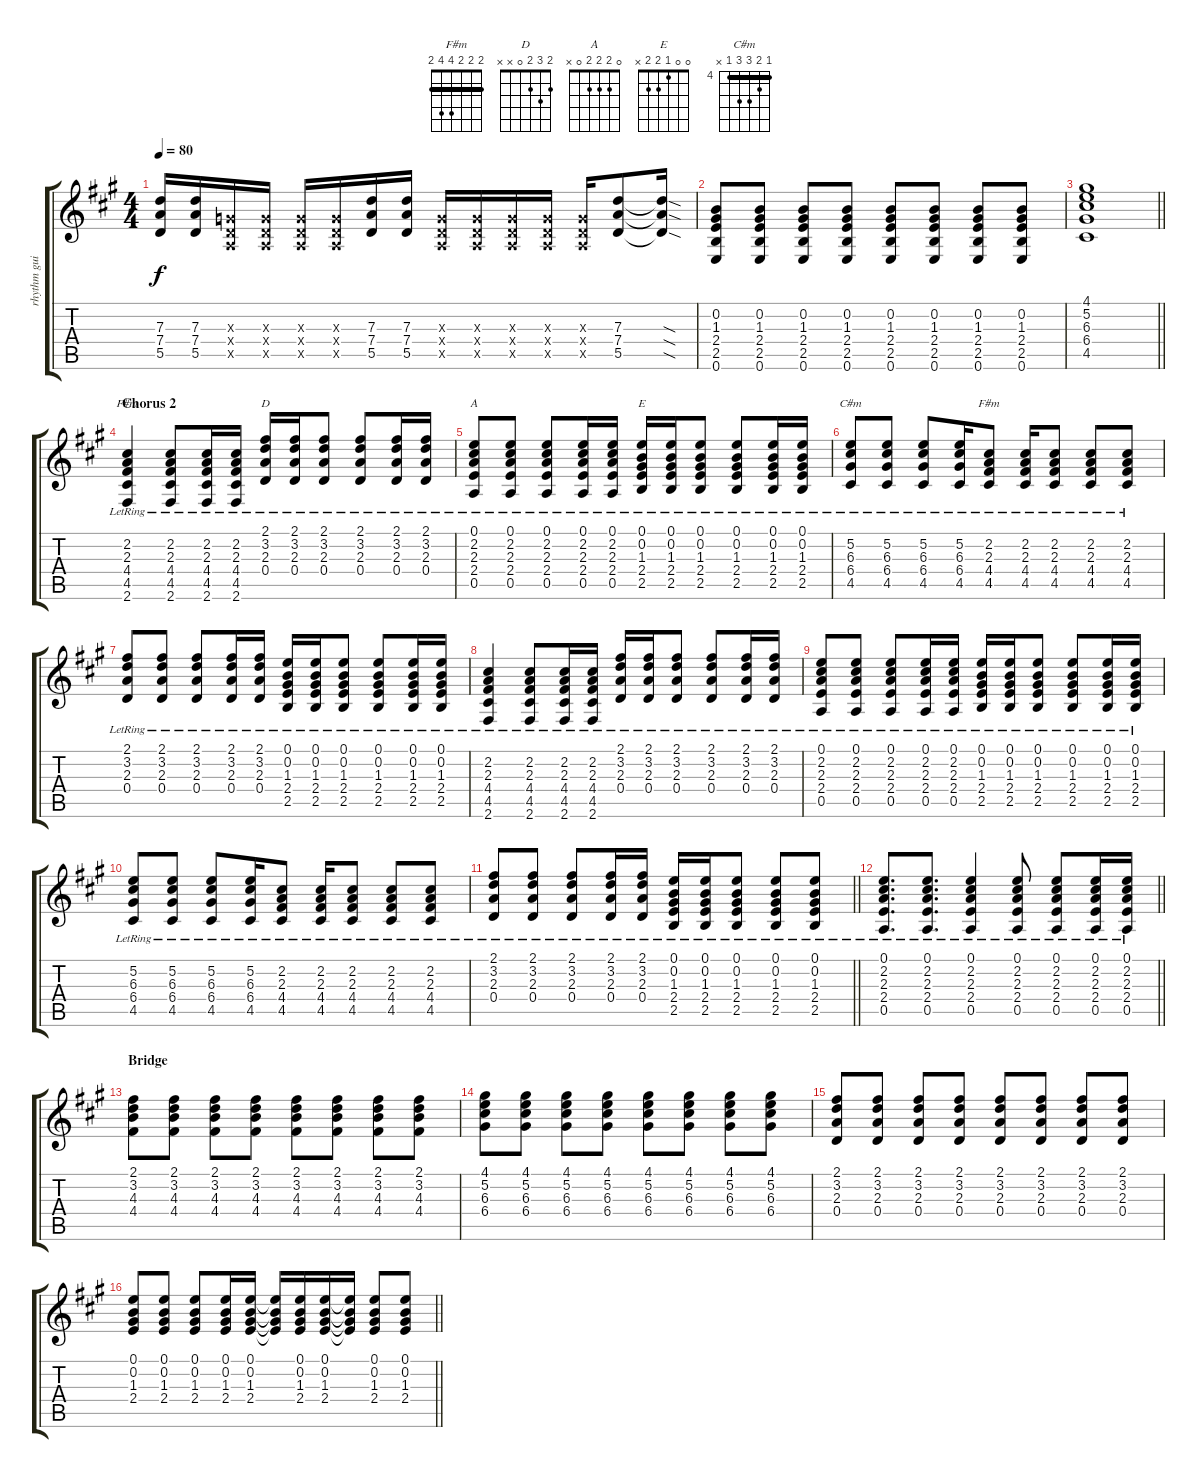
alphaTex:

\track ("rhythm guitar" "rhythm gui") {instrument acousticguitarsteel}
\staff {score tabs}
\tuning (E4 B3 G3 D3 A2 E2) {hide}
\chord ("F#m" x 2 2 4 4 2) {barre 2}
\chord ("D" 2 3 2 0 x x)
\chord ("A" 0 2 2 2 0 x)
\chord ("E" 0 0 1 2 2 x)
\chord ("C#m" 4 5 6 6 4 x) {firstfret 4 barre 4}
\chord ("F#m" 2 2 2 4 4 2) {barre 2}
\ts (4 4)
\tempo 80
\clef g2
\ks a
(7.3 7.4 5.5).16{dy f} (7.3 7.4 5.5).16 (0.3{x} 0.4{x} 0.5{x}).16 (0.3{x} 0.4{x} 0.5{x}).16 (0.3{x} 0.4{x} 0.5{x}).16 (0.3{x} 0.4{x} 0.5{x}).16 (7.3 7.4 5.5).16 (7.3 7.4 5.5).16 (0.3{x} 0.4{x} 0.5{x}).16 (0.3{x} 0.4{x} 0.5{x}).16 (0.3{x} 0.4{x} 0.5{x}).16 (0.3{x} 0.4{x} 0.5{x}).16 (0.3{x} 0.4{x} 0.5{x}).16 (7.3 7.4 5.5).8 (7.3{sod t} 7.4{sod t} 5.5{sod t}).16 |
(0.2 1.3 2.4 2.5 0.6).8 (0.2 1.3 2.4 2.5 0.6).8 (0.2 1.3 2.4 2.5 0.6).8 (0.2 1.3 2.4 2.5 0.6).8 (0.2 1.3 2.4 2.5 0.6).8 (0.2 1.3 2.4 2.5 0.6).8 (0.2 1.3 2.4 2.5 0.6).8 (0.2 1.3 2.4 2.5 0.6).8 |
\barLineRight lightlight
(4.1 5.2 6.3 6.4 4.5).1 |
\section ("" "Chorus 2")
(2.2{lr} 2.3{lr} 4.4{lr} 4.5{lr} 2.6{lr}).4{ch "F#m"} (2.2{lr} 2.3{lr} 4.4{lr} 4.5{lr} 2.6{lr}).8 (2.2{lr} 2.3{lr} 4.4{lr} 4.5{lr} 2.6{lr}).16 (2.2{lr} 2.3{lr} 4.4{lr} 4.5{lr} 2.6{lr}).16 (2.1{lr} 3.2{lr} 2.3{lr} 0.4{lr}).16{ch "D"} (2.1{lr} 3.2{lr} 2.3{lr} 0.4{lr}).16 (2.1{lr} 3.2{lr} 2.3{lr} 0.4{lr}).8 (2.1{lr} 3.2{lr} 2.3{lr} 0.4{lr}).8 (2.1{lr} 3.2{lr} 2.3{lr} 0.4{lr}).16 (2.1{lr} 3.2{lr} 2.3{lr} 0.4{lr}).16 |
(0.1{lr} 2.2{lr} 2.3{lr} 2.4{lr} 0.5{lr}).8{ch "A"} (0.1{lr} 2.2{lr} 2.3{lr} 2.4{lr} 0.5{lr}).8 (0.1{lr} 2.2{lr} 2.3{lr} 2.4{lr} 0.5{lr}).8 (0.1{lr} 2.2{lr} 2.3{lr} 2.4{lr} 0.5{lr}).16 (0.1{lr} 2.2{lr} 2.3{lr} 2.4{lr} 0.5{lr}).16 (0.1{lr} 0.2{lr} 1.3{lr} 2.4{lr} 2.5{lr}).16{ch "E"} (0.1{lr} 0.2{lr} 1.3{lr} 2.4{lr} 2.5{lr}).16 (0.1{lr} 0.2{lr} 1.3{lr} 2.4{lr} 2.5{lr}).8 (0.1{lr} 0.2{lr} 1.3{lr} 2.4{lr} 2.5{lr}).8 (0.1{lr} 0.2{lr} 1.3{lr} 2.4{lr} 2.5{lr}).16 (0.1{lr} 0.2{lr} 1.3{lr} 2.4{lr} 2.5{lr}).16 |
(5.2{lr} 6.3{lr} 6.4{lr} 4.5{lr}).8{ch "C#m"} (5.2{lr} 6.3{lr} 6.4{lr} 4.5{lr}).8 (5.2{lr} 6.3{lr} 6.4{lr} 4.5{lr}).8 (5.2{lr} 6.3{lr} 6.4{lr} 4.5{lr}).16 (2.2{lr} 2.3{lr} 4.4{lr} 4.5{lr}).8{ch "F#m"} (2.2{lr} 2.3{lr} 4.4{lr} 4.5{lr}).16 (2.2{lr} 2.3{lr} 4.4{lr} 4.5{lr}).8 (2.2{lr} 2.3{lr} 4.4{lr} 4.5{lr}).8 (2.2{lr} 2.3{lr} 4.4{lr} 4.5{lr}).8 |
(2.1{lr} 3.2{lr} 2.3{lr} 0.4{lr}).8 (2.1{lr} 3.2{lr} 2.3{lr} 0.4{lr}).8 (2.1{lr} 3.2{lr} 2.3{lr} 0.4{lr}).8 (2.1{lr} 3.2{lr} 2.3{lr} 0.4{lr}).16 (2.1{lr} 3.2{lr} 2.3{lr} 0.4{lr}).16 (0.1{lr} 0.2{lr} 1.3{lr} 2.4{lr} 2.5{lr}).16 (0.1{lr} 0.2{lr} 1.3{lr} 2.4{lr} 2.5{lr}).16 (0.1{lr} 0.2{lr} 1.3{lr} 2.4{lr} 2.5{lr}).8 (0.1{lr} 0.2{lr} 1.3{lr} 2.4{lr} 2.5{lr}).8 (0.1{lr} 0.2{lr} 1.3{lr} 2.4{lr} 2.5{lr}).16 (0.1 0.2 1.3 2.4{lr} 2.5).16 |
(2.2{lr} 2.3{lr} 4.4{lr} 4.5{lr} 2.6{lr}).4 (2.2{lr} 2.3{lr} 4.4{lr} 4.5{lr} 2.6{lr}).8 (2.2{lr} 2.3{lr} 4.4{lr} 4.5{lr} 2.6{lr}).16 (2.2{lr} 2.3{lr} 4.4{lr} 4.5{lr} 2.6{lr}).16 (2.1{lr} 3.2{lr} 2.3{lr} 0.4{lr}).16 (2.1{lr} 3.2{lr} 2.3{lr} 0.4{lr}).16 (2.1{lr} 3.2{lr} 2.3{lr} 0.4{lr}).8 (2.1{lr} 3.2{lr} 2.3{lr} 0.4{lr}).8 (2.1{lr} 3.2{lr} 2.3{lr} 0.4{lr}).16 (2.1{lr} 3.2{lr} 2.3{lr} 0.4{lr}).16 |
(0.1{lr} 2.2{lr} 2.3{lr} 2.4{lr} 0.5{lr}).8 (0.1{lr} 2.2{lr} 2.3{lr} 2.4{lr} 0.5{lr}).8 (0.1{lr} 2.2{lr} 2.3{lr} 2.4{lr} 0.5{lr}).8 (0.1{lr} 2.2{lr} 2.3{lr} 2.4{lr} 0.5{lr}).16 (0.1{lr} 2.2{lr} 2.3{lr} 2.4{lr} 0.5{lr}).16 (0.1{lr} 0.2{lr} 1.3{lr} 2.4{lr} 2.5{lr}).16 (0.1{lr} 0.2{lr} 1.3{lr} 2.4{lr} 2.5{lr}).16 (0.1{lr} 0.2{lr} 1.3{lr} 2.4{lr} 2.5{lr}).8 (0.1{lr} 0.2{lr} 1.3{lr} 2.4{lr} 2.5{lr}).8 (0.1{lr} 0.2{lr} 1.3{lr} 2.4{lr} 2.5{lr}).16 (0.1{lr} 0.2{lr} 1.3{lr} 2.4{lr} 2.5{lr}).16 |
(5.2{lr} 6.3{lr} 6.4{lr} 4.5{lr}).8 (5.2{lr} 6.3{lr} 6.4{lr} 4.5{lr}).8 (5.2{lr} 6.3{lr} 6.4{lr} 4.5{lr}).8 (5.2{lr} 6.3{lr} 6.4{lr} 4.5{lr}).16 (2.2{lr} 2.3{lr} 4.4{lr} 4.5{lr}).8 (2.2{lr} 2.3{lr} 4.4{lr} 4.5{lr}).16 (2.2{lr} 2.3{lr} 4.4{lr} 4.5{lr}).8 (2.2{lr} 2.3{lr} 4.4{lr} 4.5{lr}).8 (2.2{lr} 2.3{lr} 4.4{lr} 4.5{lr}).8 |
\barLineRight lightlight
(2.1{lr} 3.2{lr} 2.3{lr} 0.4{lr}).8 (2.1{lr} 3.2{lr} 2.3{lr} 0.4{lr}).8 (2.1{lr} 3.2{lr} 2.3{lr} 0.4{lr}).8 (2.1{lr} 3.2{lr} 2.3{lr} 0.4{lr}).16 (2.1{lr} 3.2{lr} 2.3{lr} 0.4{lr}).16 (0.1{lr} 0.2{lr} 1.3{lr} 2.4{lr} 2.5{lr}).16 (0.1{lr} 0.2{lr} 1.3{lr} 2.4{lr} 2.5{lr}).16 (0.1{lr} 0.2{lr} 1.3{lr} 2.4{lr} 2.5{lr}).8 (0.1{lr} 0.2{lr} 1.3{lr} 2.4{lr} 2.5{lr}).8 (0.1{lr} 0.2{lr} 1.3{lr} 2.4{lr} 2.5{lr}).8 |
\barLineRight lightlight
(0.1{lr} 2.2{lr} 2.3{lr} 2.4{lr} 0.5{lr}).8{d} (0.1{lr} 2.2{lr} 2.3{lr} 2.4{lr} 0.5{lr}).8{d} (0.1{lr} 2.2{lr} 2.3{lr} 2.4{lr} 0.5{lr}).4 (0.1{lr} 2.2{lr} 2.3{lr} 2.4{lr} 0.5{lr}).8 (0.1{lr} 2.2{lr} 2.3{lr} 2.4{lr} 0.5{lr}).8 (0.1{lr} 2.2{lr} 2.3{lr} 2.4{lr} 0.5{lr}).16 (0.1{lr} 2.2{lr} 2.3{lr} 2.4{lr} 0.5{lr}).16 |
\section ("" "Bridge")
(2.1 3.2 4.3 4.4).8 (2.1 3.2 4.3 4.4).8 (2.1 3.2 4.3 4.4).8 (2.1 3.2 4.3 4.4).8 (2.1 3.2 4.3 4.4).8 (2.1 3.2 4.3 4.4).8 (2.1 3.2 4.3 4.4).8 (2.1 3.2 4.3 4.4).8 |
(4.1 5.2 6.3 6.4).8 (4.1 5.2 6.3 6.4).8 (4.1 5.2 6.3 6.4).8 (4.1 5.2 6.3 6.4).8 (4.1 5.2 6.3 6.4).8 (4.1 5.2 6.3 6.4).8 (4.1 5.2 6.3 6.4).8 (4.1 5.2 6.3 6.4).8 |
(2.1 3.2 2.3 0.4).8 (2.1 3.2 2.3 0.4).8 (2.1 3.2 2.3 0.4).8 (2.1 3.2 2.3 0.4).8 (2.1 3.2 2.3 0.4).8 (2.1 3.2 2.3 0.4).8 (2.1 3.2 2.3 0.4).8 (2.1 3.2 2.3 0.4).8 |
\barLineRight lightlight
(0.1 0.2 1.3 2.4).8 (0.1 0.2 1.3 2.4).8 (0.1 0.2 1.3 2.4).8 (0.1 0.2 1.3 2.4).16 (0.1 0.2 1.3 2.4).16 (0.1{t} 0.2{t} 1.3{t} 2.4{t}).16 (0.1 0.2 1.3 2.4).16 (0.1 0.2 1.3 2.4).16 (0.1{t} 0.2{t} 1.3{t} 2.4{t}).16 (0.1 0.2 1.3 2.4).8 (0.1 0.2 1.3 2.4).8
